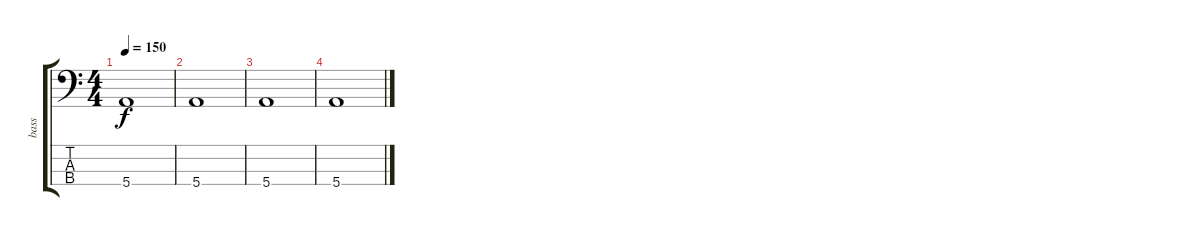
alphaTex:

\track ("bass" "bass") {instrument electricbassfinger}
\staff {score tabs}
\tuning (G2 D2 A1 E1) {hide}
\ts (4 4)
\tempo 150
\clef f4
\ks c
5.4.1{dy f} |
5.4.1 |
5.4.1 |
5.4.1
